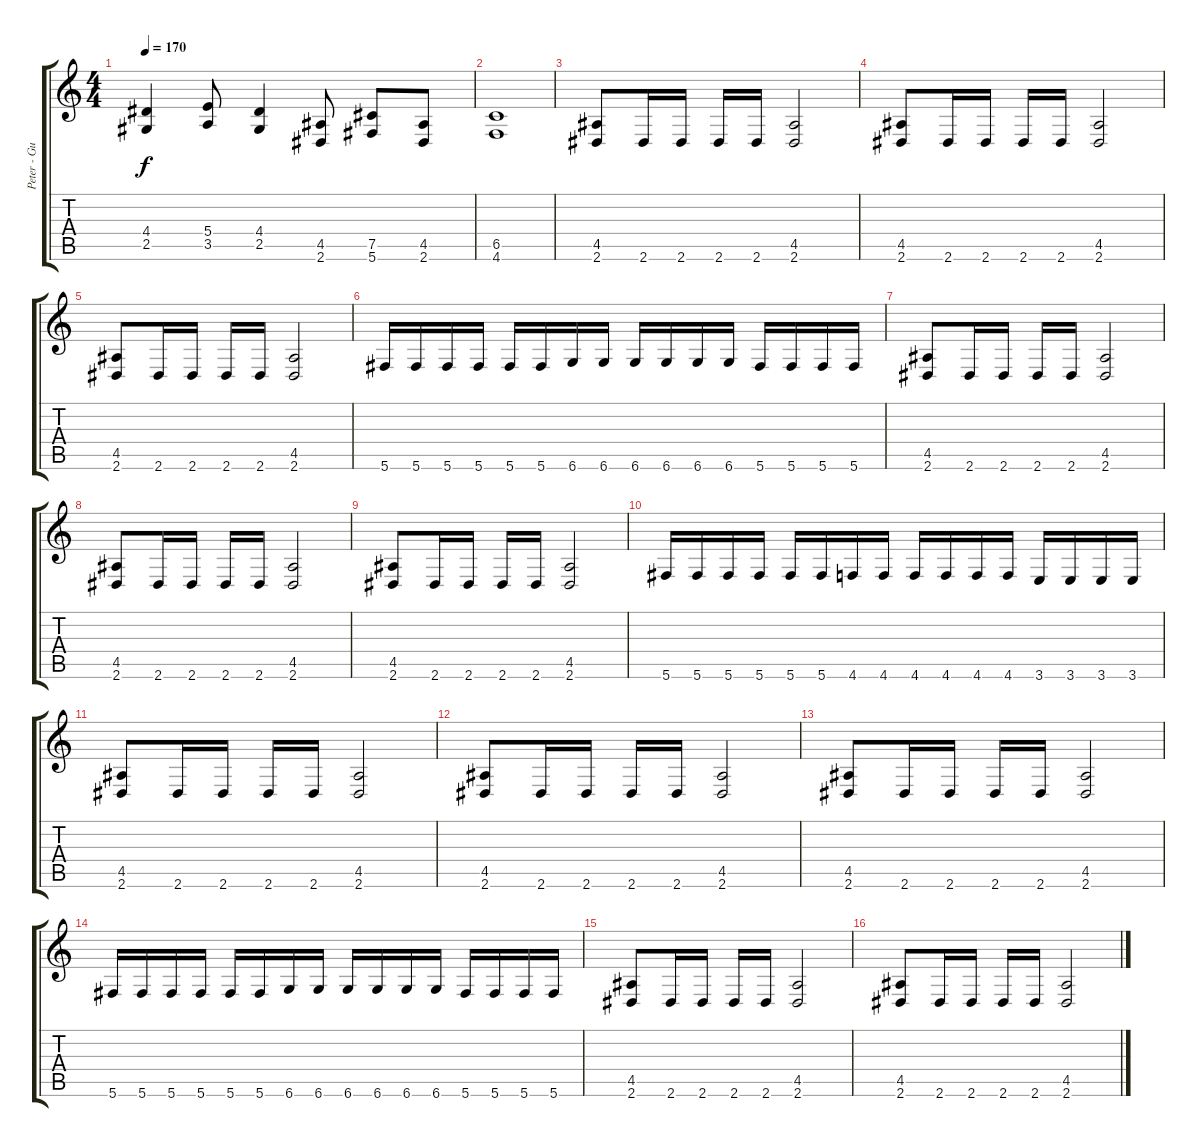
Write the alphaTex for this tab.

\track ("Peter - Guitar, Vocal" "Peter - Gu") {instrument overdrivenguitar}
\staff {score tabs}
\tuning (Db4 Ab3 E3 B2 Gb2 Db2) {hide}
\ts (4 4)
\tempo 170
\clef g2
\ks c
(4.4 2.5).4{dy f instrument overdrivenguitar} (5.4 3.5).8 (4.4 2.5).4 (4.5 2.6).8 (7.5 5.6).8 (4.5 2.6).8 |
(6.5 4.6).1 |
(4.5 2.6).8 2.6.16 2.6.16 2.6.16 2.6.16 (4.5 2.6).2 |
(4.5 2.6).8 2.6.16 2.6.16 2.6.16 2.6.16 (4.5 2.6).2 |
(4.5 2.6).8 2.6.16 2.6.16 2.6.16 2.6.16 (4.5 2.6).2 |
5.6.16 5.6.16 5.6.16 5.6.16 5.6.16 5.6.16 6.6.16 6.6.16 6.6.16 6.6.16 6.6.16 6.6.16 5.6.16 5.6.16 5.6.16 5.6.16 |
(4.5 2.6).8 2.6.16 2.6.16 2.6.16 2.6.16 (4.5 2.6).2 |
(4.5 2.6).8 2.6.16 2.6.16 2.6.16 2.6.16 (4.5 2.6).2 |
(4.5 2.6).8 2.6.16 2.6.16 2.6.16 2.6.16 (4.5 2.6).2 |
5.6.16 5.6.16 5.6.16 5.6.16 5.6.16 5.6.16 4.6.16 4.6.16 4.6.16 4.6.16 4.6.16 4.6.16 3.6.16 3.6.16 3.6.16 3.6.16 |
(4.5 2.6).8 2.6.16 2.6.16 2.6.16 2.6.16 (4.5 2.6).2 |
(4.5 2.6).8 2.6.16 2.6.16 2.6.16 2.6.16 (4.5 2.6).2 |
(4.5 2.6).8 2.6.16 2.6.16 2.6.16 2.6.16 (4.5 2.6).2 |
5.6.16 5.6.16 5.6.16 5.6.16 5.6.16 5.6.16 6.6.16 6.6.16 6.6.16 6.6.16 6.6.16 6.6.16 5.6.16 5.6.16 5.6.16 5.6.16 |
(4.5 2.6).8 2.6.16 2.6.16 2.6.16 2.6.16 (4.5 2.6).2 |
(4.5 2.6).8 2.6.16 2.6.16 2.6.16 2.6.16 (4.5 2.6).2
